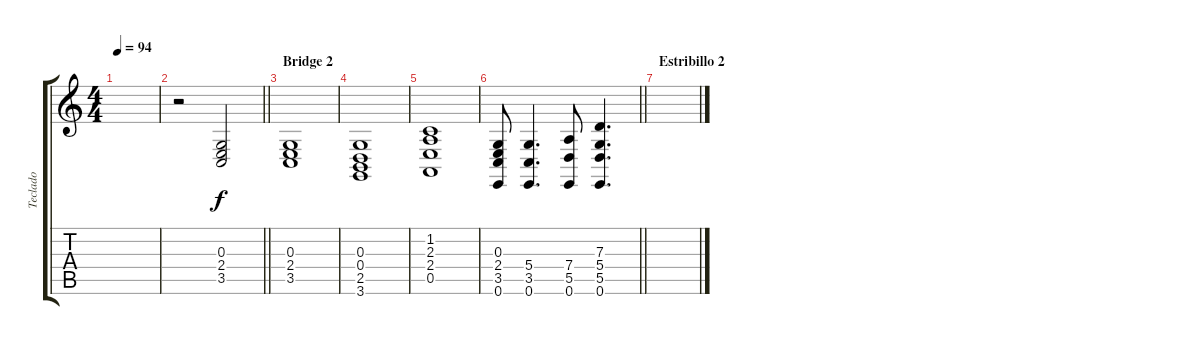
\track ("Teclado" "Teclado") {instrument rockorgan}
\staff {score tabs}
\tuning (E4 B3 G3 D3 A2 E2) {hide}
\ts (4 4)
\tempo 94
\clef g2
\ks c
|
\barLineRight lightlight
r.2{volume 0} (0.3 2.4 3.5).2{volume 11} |
\section ("" "Bridge 2")
(0.3 2.4 3.5).1 |
(0.3 0.4 2.5 3.6).1 |
(1.2 2.3 2.4 0.5).1 |
\barLineRight lightlight
(0.3 2.4 3.5 0.6).8{volume 15} (5.4 3.5 0.6).4{d} (7.4 5.5 0.6).8 (7.3 5.4 5.5 0.6).4{d} |
\section ("" "Estribillo 2")
